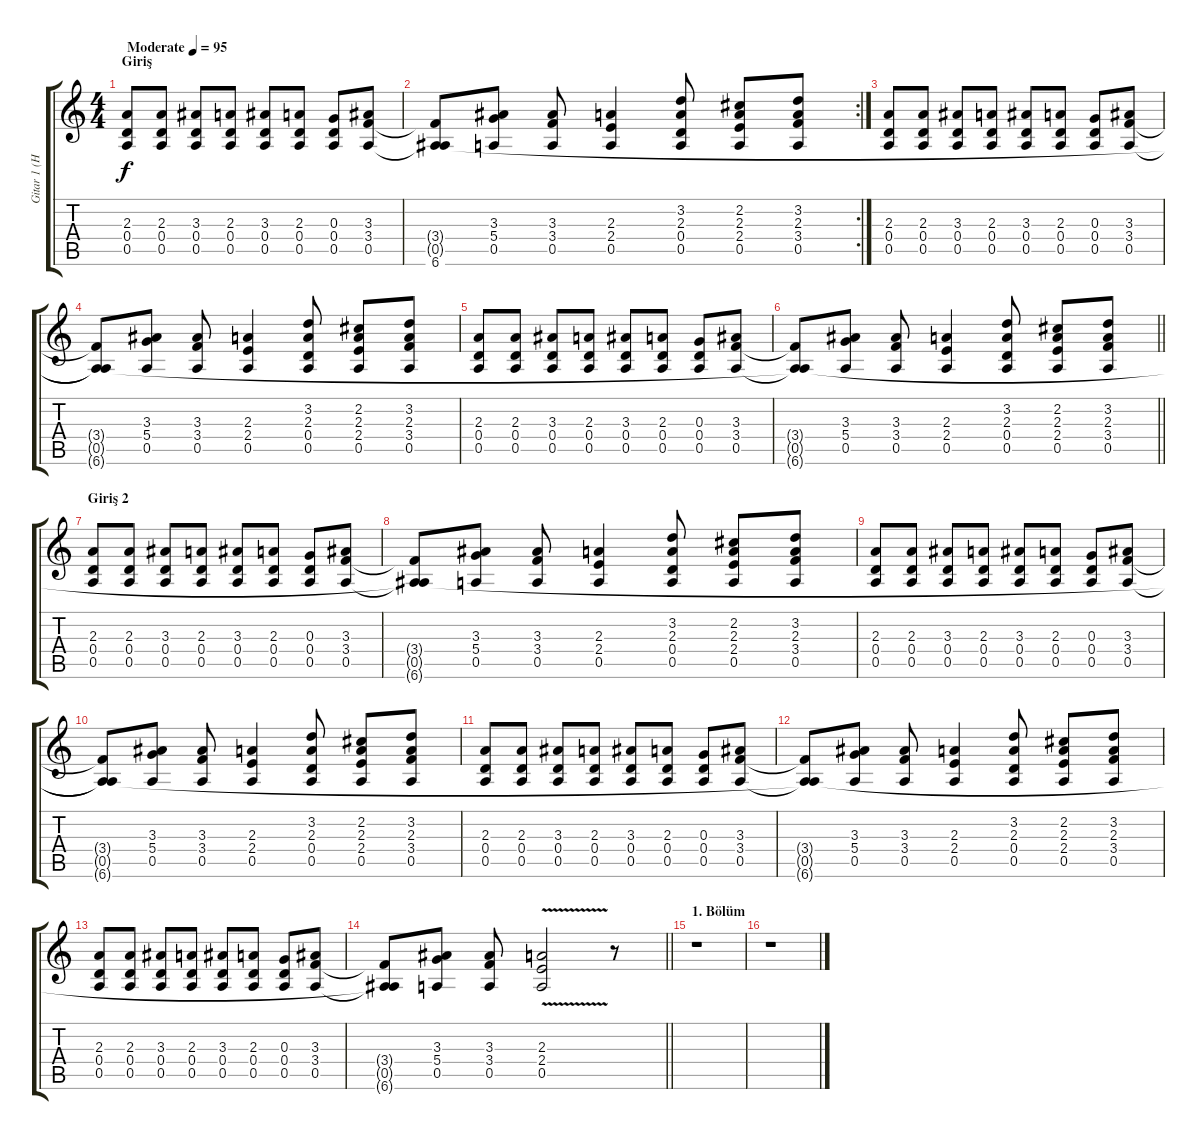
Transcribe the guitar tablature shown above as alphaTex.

\track ("Gitar 1 (Harun Tekin)" "Gitar 1 (H") {instrument distortionguitar}
\staff {score tabs}
\tuning (E4 B3 G3 D3 A2 E2) {hide}
\ts (4 4)
\section ("" "Giriş")
\tempo (95 "Moderate")
\clef g2
\ks c
(2.3 0.4 0.5).8{dy f instrument distortionguitar} (2.3 0.4 0.5).8 (3.3 0.4 0.5).8 (2.3 0.4 0.5).8 (3.3 0.4 0.5).8 (2.3 0.4 0.5).8 (0.3 0.4 0.5).8 (3.3 3.4 0.5).8 |
\rc 2
(3.4{t} 0.5{t} 6.6).8 (3.3 5.4 0.5).8 (3.3 3.4 0.5).8 (2.3 2.4 0.5).4 (3.2 2.3 0.4 0.5).8 (2.2 2.3 2.4 0.5).8 (3.2 2.3 3.4 0.5).8 |
(2.3 0.4 0.5).8 (2.3 0.4 0.5).8 (3.3 0.4 0.5).8 (2.3 0.4 0.5).8 (3.3 0.4 0.5).8 (2.3 0.4 0.5).8 (0.3 0.4 0.5).8 (3.3 3.4 0.5).8 |
(3.4{t} 0.5{t} 6.6{t}).8 (3.3 5.4 0.5).8 (3.3 3.4 0.5).8 (2.3 2.4 0.5).4 (3.2 2.3 0.4 0.5).8 (2.2 2.3 2.4 0.5).8 (3.2 2.3 3.4 0.5).8 |
(2.3 0.4 0.5).8 (2.3 0.4 0.5).8 (3.3 0.4 0.5).8 (2.3 0.4 0.5).8 (3.3 0.4 0.5).8 (2.3 0.4 0.5).8 (0.3 0.4 0.5).8 (3.3 3.4 0.5).8 |
\barLineRight lightlight
(3.4{t} 0.5{t} 6.6{t}).8 (3.3 5.4 0.5).8 (3.3 3.4 0.5).8 (2.3 2.4 0.5).4 (3.2 2.3 0.4 0.5).8 (2.2 2.3 2.4 0.5).8 (3.2 2.3 3.4 0.5).8 |
\section ("" "Giriş 2")
(2.3 0.4 0.5).8 (2.3 0.4 0.5).8 (3.3 0.4 0.5).8 (2.3 0.4 0.5).8 (3.3 0.4 0.5).8 (2.3 0.4 0.5).8 (0.3 0.4 0.5).8 (3.3 3.4 0.5).8 |
(3.4{t} 0.5{t} 6.6{t}).8 (3.3 5.4 0.5).8 (3.3 3.4 0.5).8 (2.3 2.4 0.5).4 (3.2 2.3 0.4 0.5).8 (2.2 2.3 2.4 0.5).8 (3.2 2.3 3.4 0.5).8 |
(2.3 0.4 0.5).8 (2.3 0.4 0.5).8 (3.3 0.4 0.5).8 (2.3 0.4 0.5).8 (3.3 0.4 0.5).8 (2.3 0.4 0.5).8 (0.3 0.4 0.5).8 (3.3 3.4 0.5).8 |
(3.4{t} 0.5{t} 6.6{t}).8 (3.3 5.4 0.5).8 (3.3 3.4 0.5).8 (2.3 2.4 0.5).4 (3.2 2.3 0.4 0.5).8 (2.2 2.3 2.4 0.5).8 (3.2 2.3 3.4 0.5).8 |
(2.3 0.4 0.5).8 (2.3 0.4 0.5).8 (3.3 0.4 0.5).8 (2.3 0.4 0.5).8 (3.3 0.4 0.5).8 (2.3 0.4 0.5).8 (0.3 0.4 0.5).8 (3.3 3.4 0.5).8 |
(3.4{t} 0.5{t} 6.6{t}).8 (3.3 5.4 0.5).8 (3.3 3.4 0.5).8 (2.3 2.4 0.5).4 (3.2 2.3 0.4 0.5).8 (2.2 2.3 2.4 0.5).8 (3.2 2.3 3.4 0.5).8 |
(2.3 0.4 0.5).8 (2.3 0.4 0.5).8 (3.3 0.4 0.5).8 (2.3 0.4 0.5).8 (3.3 0.4 0.5).8 (2.3 0.4 0.5).8 (0.3 0.4 0.5).8 (3.3 3.4 0.5).8 |
\barLineRight lightlight
(3.4{t} 0.5{t} 6.6{t}).8 (3.3 5.4 0.5).8 (3.3 3.4 0.5).8 (2.3 2.4{v} 0.5).2 r.8 |
\section ("" "1. Bölüm")
r.1 |
r.1
